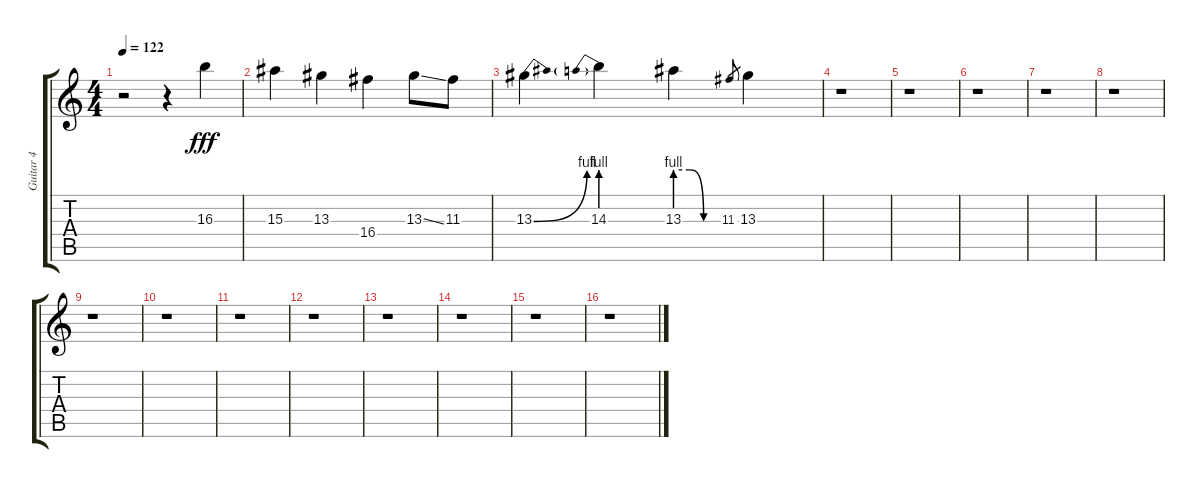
\track ("Guitar 4" "Guitar 4") {instrument distortionguitar}
\staff {score tabs}
\tuning (E4 B3 G3 D3 A2 E2) {hide}
\ts (4 4)
\tempo 122
\clef g2
\ks c
r.2{dy fff} r.4 16.3.4 |
15.3.4 13.3.4 16.4.4 13.3{ss}.8 11.3.8 |
13.3{be (bend 0 0 60 4)}.4 14.3{be (prebend 0 4 60 4)}.4 13.3{be (custom 0 4 20 4 40 0 60 0)}.4 11.3.8{gr} 13.3.4 |
r.1 |
r.1 |
r.1 |
r.1 |
r.1 |
r.1 |
r.1 |
r.1 |
r.1 |
r.1 |
r.1 |
r.1 |
r.1
